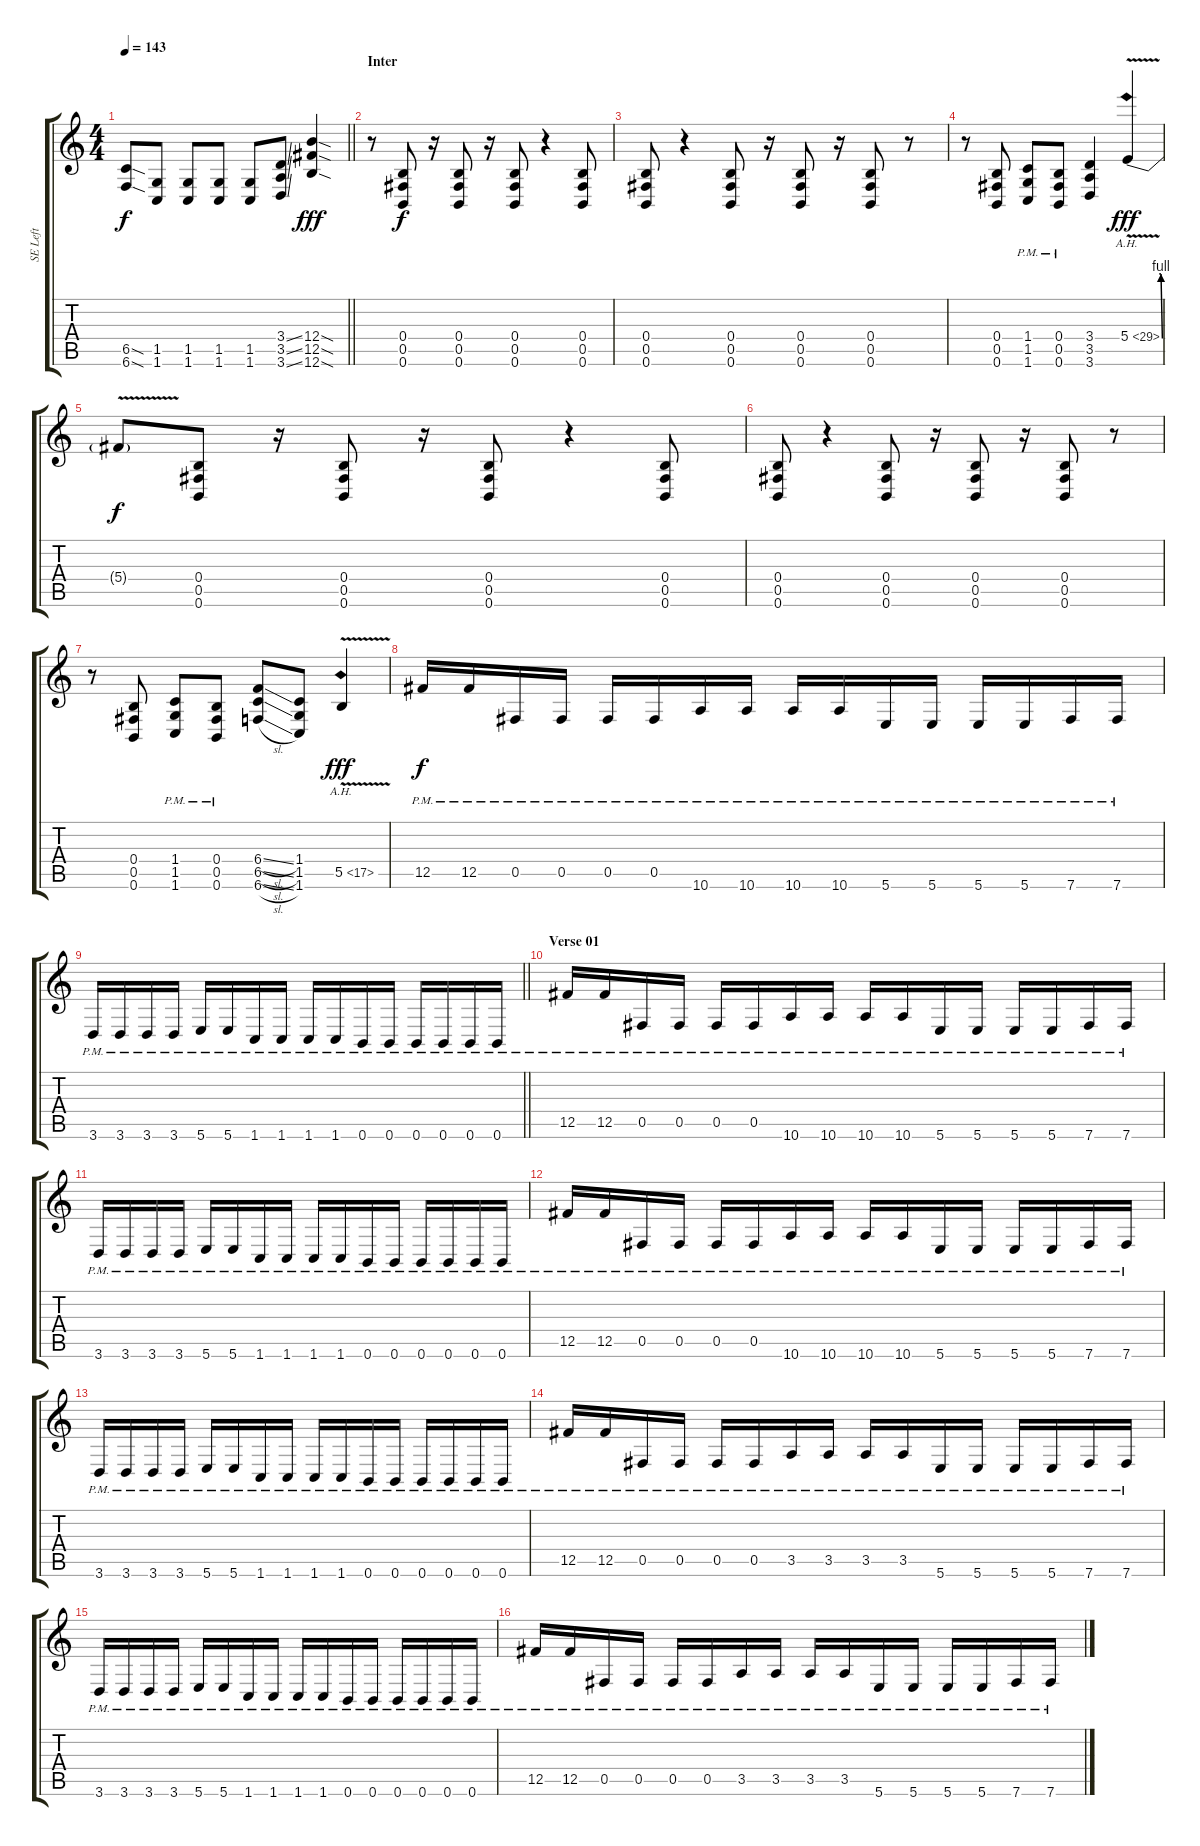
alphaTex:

\track ("SE Left" "SE Left") {instrument distortionguitar}
\staff {score tabs}
\tuning (Db4 Ab3 E3 B2 Gb2 B1) {hide}
\ts (4 4)
\tempo 143
\clef g2
\barLineRight lightlight
\ks c
(6.5{sod t} 6.6{sod t}).8{dy f} (1.5 1.6).8 (1.5 1.6).8 (1.5 1.6).8 (1.5 1.6).8 (3.4{ss} 3.5{ss} 3.6{ss}).8 (12.4{sod} 12.5{sod} 12.6{sod}).4{dy fff} |
\section ("" "Inter")
r.8{volume 8} (0.4 0.5 0.6).8{dy f} r.16 (0.4 0.5 0.6).8 r.16 (0.4 0.5 0.6).8 r.4 (0.4 0.5 0.6).8 |
(0.4 0.5 0.6).8 r.4 (0.4 0.5 0.6).8 r.16 (0.4 0.5 0.6).8 r.16 (0.4 0.5 0.6).8 r.8 |
r.8 (0.4 0.5 0.6).8 (1.4{pm} 1.5{pm} 1.6{pm}).8 (0.4{pm} 0.5{pm} 0.6{pm}).8 (3.4 3.5 3.6).4 5.4{be (custom 0 0 25 0 40 4 60 4) ah 24 v}.4{dy fff} |
5.4{t}.8{dy f} (0.4 0.5 0.6).8 r.16 (0.4 0.5 0.6).8 r.16 (0.4 0.5 0.6).8 r.4 (0.4 0.5 0.6).8 |
(0.4 0.5 0.6).8 r.4 (0.4 0.5 0.6).8 r.16 (0.4 0.5 0.6).8 r.16 (0.4 0.5 0.6).8 r.8 |
r.8 (0.4 0.5 0.6).8 (1.4{pm} 1.5{pm} 1.6{pm}).8 (0.4{pm} 0.5{pm} 0.6{pm}).8 (6.4{sl} 6.5{sl} 6.6{sl}).8 (1.4 1.5 1.6).8 5.5{ah 12 v}.4{dy fff} |
12.5{pm}.16{dy f} 12.5{pm}.16 0.5{pm}.16 0.5{pm}.16 0.5{pm}.16 0.5{pm}.16 10.6{pm}.16 10.6{pm}.16 10.6{pm}.16 10.6{pm}.16 5.6{pm}.16 5.6{pm}.16 5.6{pm}.16 5.6{pm}.16 7.6{pm}.16 7.6{pm}.16 |
\barLineRight lightlight
3.6{pm}.16 3.6{pm}.16 3.6{pm}.16 3.6{pm}.16 5.6{pm}.16 5.6{pm}.16 1.6{pm}.16 1.6{pm}.16 1.6{pm}.16 1.6{pm}.16 0.6{pm}.16 0.6{pm}.16 0.6{pm}.16 0.6{pm}.16 0.6{pm}.16 0.6{pm}.16 |
\section ("" "Verse 01")
12.5{pm}.16 12.5{pm}.16 0.5{pm}.16 0.5{pm}.16 0.5{pm}.16 0.5{pm}.16 10.6{pm}.16 10.6{pm}.16 10.6{pm}.16 10.6{pm}.16 5.6{pm}.16 5.6{pm}.16 5.6{pm}.16 5.6{pm}.16 7.6{pm}.16 7.6{pm}.16 |
3.6{pm}.16 3.6{pm}.16 3.6{pm}.16 3.6{pm}.16 5.6{pm}.16 5.6{pm}.16 1.6{pm}.16 1.6{pm}.16 1.6{pm}.16 1.6{pm}.16 0.6{pm}.16 0.6{pm}.16 0.6{pm}.16 0.6{pm}.16 0.6{pm}.16 0.6{pm}.16 |
12.5{pm}.16 12.5{pm}.16 0.5{pm}.16 0.5{pm}.16 0.5{pm}.16 0.5{pm}.16 10.6{pm}.16 10.6{pm}.16 10.6{pm}.16 10.6{pm}.16 5.6{pm}.16 5.6{pm}.16 5.6{pm}.16 5.6{pm}.16 7.6{pm}.16 7.6{pm}.16 |
3.6{pm}.16 3.6{pm}.16 3.6{pm}.16 3.6{pm}.16 5.6{pm}.16 5.6{pm}.16 1.6{pm}.16 1.6{pm}.16 1.6{pm}.16 1.6{pm}.16 0.6{pm}.16 0.6{pm}.16 0.6{pm}.16 0.6{pm}.16 0.6{pm}.16 0.6{pm}.16 |
12.5{pm}.16 12.5{pm}.16 0.5{pm}.16 0.5{pm}.16 0.5{pm}.16 0.5{pm}.16 3.5{pm}.16 3.5{pm}.16 3.5{pm}.16 3.5{pm}.16 5.6{pm}.16 5.6{pm}.16 5.6{pm}.16 5.6{pm}.16 7.6{pm}.16 7.6{pm}.16 |
3.6{pm}.16 3.6{pm}.16 3.6{pm}.16 3.6{pm}.16 5.6{pm}.16 5.6{pm}.16 1.6{pm}.16 1.6{pm}.16 1.6{pm}.16 1.6{pm}.16 0.6{pm}.16 0.6{pm}.16 0.6{pm}.16 0.6{pm}.16 0.6{pm}.16 0.6{pm}.16 |
12.5{pm}.16 12.5{pm}.16 0.5{pm}.16 0.5{pm}.16 0.5{pm}.16 0.5{pm}.16 3.5{pm}.16 3.5{pm}.16 3.5{pm}.16 3.5{pm}.16 5.6{pm}.16 5.6{pm}.16 5.6{pm}.16 5.6{pm}.16 7.6{pm}.16 7.6{pm}.16
